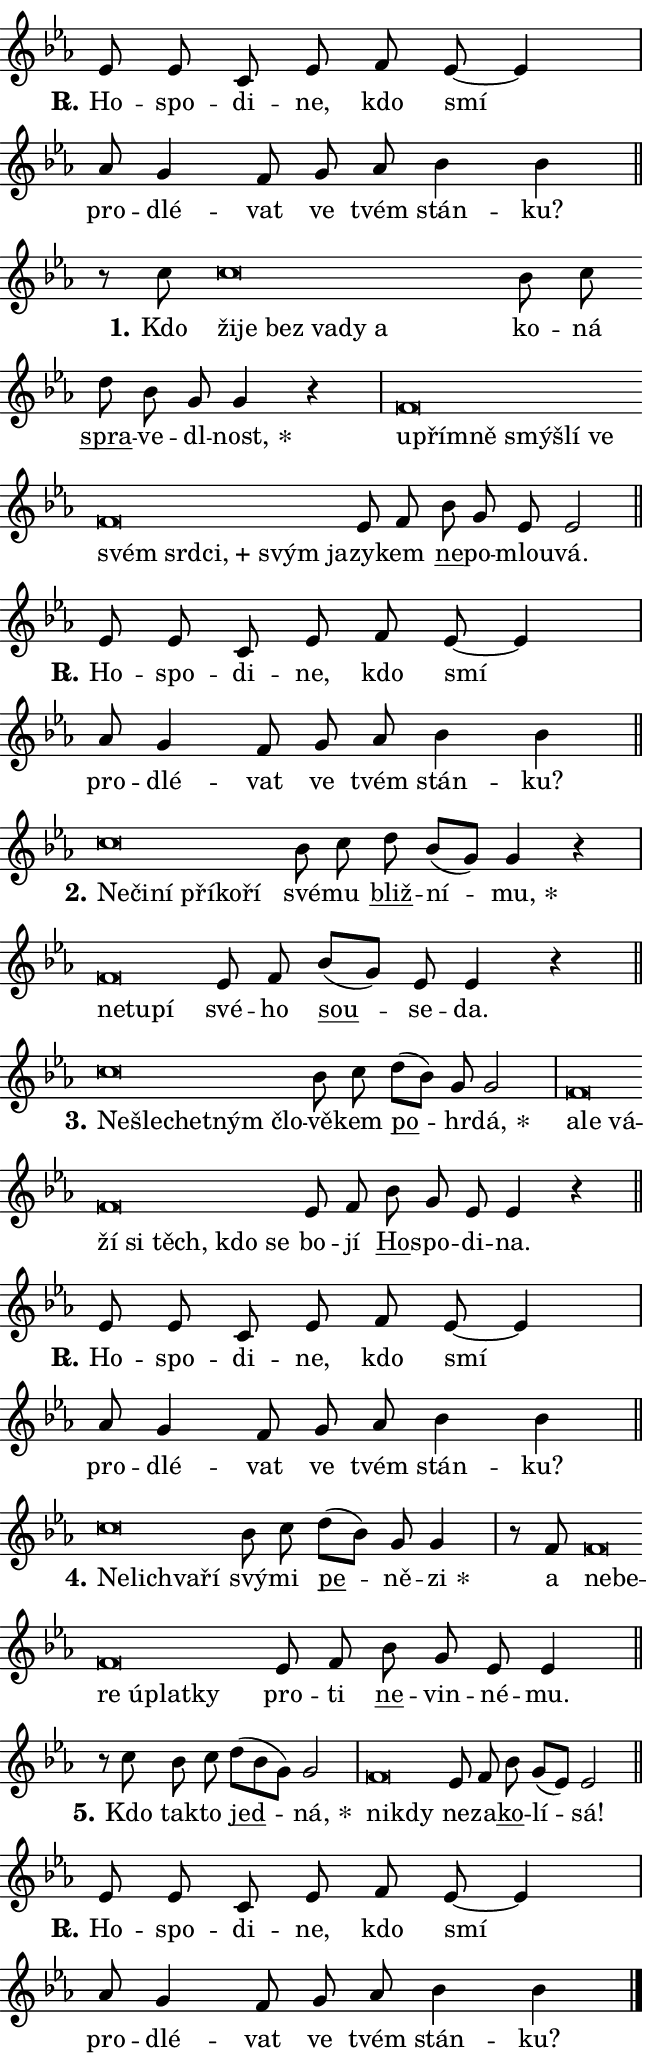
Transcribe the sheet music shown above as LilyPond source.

\version "2.24.0"
\header { tagline = "" }
\paper {
  indent = 0\cm
  top-margin = 0\cm
  right-margin = 0.13\cm % to fit lyric hyphens
  bottom-margin = 0\cm
  left-margin = 0\cm
  paper-width = 11\cm
  page-breaking = #ly:one-page-breaking
  system-system-spacing.basic-distance = #11
  score-system-spacing.basic-distance = #11
  ragged-last = ##f
}


%% Author: Thomas Morley
%% https://lists.gnu.org/archive/html/lilypond-user/2020-05/msg00002.html
#(define (line-position grob)
"Returns position of @var[grob} in current system:
   @code{'start}, if at first time-step
   @code{'end}, if at last time-step
   @code{'middle} otherwise
"
  (let* ((col (ly:item-get-column grob))
         (ln (ly:grob-object col 'left-neighbor))
         (rn (ly:grob-object col 'right-neighbor))
         (col-to-check-left (if (ly:grob? ln) ln col))
         (col-to-check-right (if (ly:grob? rn) rn col))
         (break-dir-left
           (and
             (ly:grob-property col-to-check-left 'non-musical #f)
             (ly:item-break-dir col-to-check-left)))
         (break-dir-right
           (and
             (ly:grob-property col-to-check-right 'non-musical #f)
             (ly:item-break-dir col-to-check-right))))
        (cond ((eqv? 1 break-dir-left) 'start)
              ((eqv? -1 break-dir-right) 'end)
              (else 'middle))))

#(define (tranparent-at-line-position vctor)
  (lambda (grob)
  "Relying on @code{line-position} select the relevant enry from @var{vctor}.
Used to determine transparency,"
    (case (line-position grob)
      ((end) (not (vector-ref vctor 0)))
      ((middle) (not (vector-ref vctor 1)))
      ((start) (not (vector-ref vctor 2))))))

noteHeadBreakVisibility =
#(define-music-function (break-visibility)(vector?)
"Makes @code{NoteHead}s transparent relying on @var{break-visibility}"
#{
  \override NoteHead.transparent =
    #(tranparent-at-line-position break-visibility)
#})

#(define delete-ledgers-for-transparent-note-heads
  (lambda (grob)
    "Reads whether a @code{NoteHead} is transparent.
If so this @code{NoteHead} is removed from @code{'note-heads} from
@var{grob}, which is supposed to be @code{LedgerLineSpanner}.
As a result ledgers are not printed for this @code{NoteHead}"
    (let* ((nhds-array (ly:grob-object grob 'note-heads))
           (nhds-list
             (if (ly:grob-array? nhds-array)
                 (ly:grob-array->list nhds-array)
                 '()))
           ;; Relies on the transparent-property being done before
           ;; Staff.LedgerLineSpanner.after-line-breaking is executed.
           ;; This is fragile ...
           (to-keep
             (remove
               (lambda (nhd)
                 (ly:grob-property nhd 'transparent #f))
               nhds-list)))
      ;; TODO find a better method to iterate over grob-arrays, similiar
      ;; to filter/remove etc for lists
      ;; For now rebuilt from scratch
      (set! (ly:grob-object grob 'note-heads)  '())
      (for-each
        (lambda (nhd)
          (ly:pointer-group-interface::add-grob grob 'note-heads nhd))
        to-keep))))

squashNotes = {
  \override NoteHead.X-extent = #'(-0.2 . 0.2)
  \override NoteHead.Y-extent = #'(-0.75 . 0)
  \override NoteHead.stencil =
    #(lambda (grob)
       (let ((pos (ly:grob-property grob 'staff-position)))
         (begin
           (if (< pos -7) (display "ERROR: Lower brevis then expected\n") (display ""))
           (if (<= pos -6) ly:text-interface::print ly:note-head::print))))
}
unSquashNotes = {
  \revert NoteHead.X-extent
  \revert NoteHead.Y-extent
  \revert NoteHead.stencil
}

hideNotes = \noteHeadBreakVisibility #begin-of-line-visible
unHideNotes = \noteHeadBreakVisibility #all-visible

% work-around for resetting accidentals
% https://lilypond.org/doc/v2.23/Documentation/notation/displaying-rhythms#unmetered-music
cadenzaMeasure = {
  \cadenzaOff
  \partial 1024 s1024
  \cadenzaOn
}

#(define-markup-command (accent layout props text) (markup?)
  "Underline accented syllable"
  (interpret-markup layout props
    #{\markup \override #'(offset . 4.3) \underline { #text }#}))

responsum = \markup \concat {
  "R" \hspace #-1.05 \path #0.1 #'((moveto 0 0.07) (lineto 0.9 0.8)) \hspace #0.05 "."
}

spaceSize = #0.6828661417322834 % exact space size for TeX Gyre Schola

\layout {
  \context {
    \Staff
    \remove "Time_signature_engraver"
    \override LedgerLineSpanner.after-line-breaking = #delete-ledgers-for-transparent-note-heads
  }
  \context {
    \Lyrics {
      \override LyricSpace.minimum-distance = \spaceSize
      \override LyricText.font-name = #"TeX Gyre Schola"
      \override LyricText.font-size = 1
      \override StanzaNumber.font-name = #"TeX Gyre Schola Bold"
      \override StanzaNumber.font-size = 1
    }
  }
  \context {
    \Score 
    \override NoteHead.text =
      #(lambda (grob) 
        (let ((pos (ly:grob-property grob 'staff-position)))
          #{\markup {
            \combine
              \halign #-0.55 \raise #(if (= pos -6) 0 0.5) \override #'(thickness . 2) \draw-line #'(3.2 . 0)
              \musicglyph "noteheads.sM1"
          }#}))
  }
}

% magnetic-lyrics.ily
%
%   written by
%     Jean Abou Samra <jean@abou-samra.fr>
%     Werner Lemberg <wl@gnu.org>
%
%   adapted by
%     Jiri Hon <jiri.hon@gmail.com>
%
% Version 2022-Apr-15

% https://www.mail-archive.com/lilypond-user@gnu.org/msg149350.html

#(define (Left_hyphen_pointer_engraver context)
   "Collect syllable-hyphen-syllable occurrences in lyrics and store
them in properties.  This engraver only looks to the left.  For
example, if the lyrics input is @code{foo -- bar}, it does the
following.

@itemize @bullet
@item
Set the @code{text} property of the @code{LyricHyphen} grob between
@q{foo} and @q{bar} to @code{foo}.

@item
Set the @code{left-hyphen} property of the @code{LyricText} grob with
text @q{foo} to the @code{LyricHyphen} grob between @q{foo} and
@q{bar}.
@end itemize

Use this auxiliary engraver in combination with the
@code{lyric-@/text::@/apply-@/magnetic-@/offset!} hook."
   (let ((hyphen #f)
         (text #f))
     (make-engraver
      (acknowledgers
       ((lyric-syllable-interface engraver grob source-engraver)
        (set! text grob)))
      (end-acknowledgers
       ((lyric-hyphen-interface engraver grob source-engraver)
        ;(when (not (grob::has-interface grob 'lyric-space-interface))
          (set! hyphen grob)));)
      ((stop-translation-timestep engraver)
       (when (and text hyphen)
         (ly:grob-set-object! text 'left-hyphen hyphen))
       (set! text #f)
       (set! hyphen #f)))))

#(define (lyric-text::apply-magnetic-offset! grob)
   "If the space between two syllables is less than the value in
property @code{LyricText@/.details@/.squash-threshold}, move the right
syllable to the left so that it gets concatenated with the left
syllable.

Use this function as a hook for
@code{LyricText@/.after-@/line-@/breaking} if the
@code{Left_@/hyphen_@/pointer_@/engraver} is active."
   (let ((hyphen (ly:grob-object grob 'left-hyphen #f)))
     (when hyphen
       (let ((left-text (ly:spanner-bound hyphen LEFT)))
         (when (grob::has-interface left-text 'lyric-syllable-interface)
           (let* ((common (ly:grob-common-refpoint grob left-text X))
                  (this-x-ext (ly:grob-extent grob common X))
                  (left-x-ext
                   (begin
                     ;; Trigger magnetism for left-text.
                     (ly:grob-property left-text 'after-line-breaking)
                     (ly:grob-extent left-text common X)))
                  ;; `delta` is the gap width between two syllables.
                  (delta (- (interval-start this-x-ext)
                            (interval-end left-x-ext)))
                  (details (ly:grob-property grob 'details))
                  (threshold (assoc-get 'squash-threshold details 0.2)))
             (when (< delta threshold)
               (let* (;; We have to manipulate the input text so that
                      ;; ligatures crossing syllable boundaries are not
                      ;; disabled.  For languages based on the Latin
                      ;; script this is essentially a beautification.
                      ;; However, for non-Western scripts it can be a
                      ;; necessity.
                      (lt (ly:grob-property left-text 'text))
                      (rt (ly:grob-property grob 'text))
                      (is-space (grob::has-interface hyphen 'lyric-space-interface))
                      (space (if is-space " " ""))
                      (extra-delta (if is-space spaceSize 0))
                      ;; Append new syllable.
                      (ltrt-space (if (and (string? lt) (string? rt))
                                (string-append lt space rt)
                                (make-concat-markup (list lt space rt))))
                      ;; Right-align `ltrt` to the right side.
                      (ltrt-space-markup (grob-interpret-markup
                               grob
                               (make-translate-markup
                                (cons (interval-length this-x-ext) 0)
                                (make-right-align-markup ltrt-space)))))
                 (begin
                   ;; Don't print `left-text`.
                   (ly:grob-set-property! left-text 'stencil #f)
                   ;; Set text and stencil (which holds all collected
                   ;; syllables so far) and shift it to the left.
                   (ly:grob-set-property! grob 'text ltrt-space)
                   (ly:grob-set-property! grob 'stencil ltrt-space-markup)
                   (ly:grob-translate-axis! grob (- (- delta extra-delta)) X))))))))))


#(define (lyric-hyphen::displace-bounds-first grob)
   ;; Make very sure this callback isn't triggered too early.
   (let ((left (ly:spanner-bound grob LEFT))
         (right (ly:spanner-bound grob RIGHT)))
     (ly:grob-property left 'after-line-breaking)
     (ly:grob-property right 'after-line-breaking)
     (ly:lyric-hyphen::print grob)))

squashThreshold = #0.4

\layout {
  \context {
    \Lyrics
    \consists #Left_hyphen_pointer_engraver
    \override LyricText.after-line-breaking =
      #lyric-text::apply-magnetic-offset!
    \override LyricHyphen.stencil = #lyric-hyphen::displace-bounds-first
    \override LyricText.details.squash-threshold = \squashThreshold
    \override LyricHyphen.minimum-distance = 0
    \override LyricHyphen.minimum-length = \squashThreshold
  }
}

squashText = \override LyricText.details.squash-threshold = 9999
unSquashText = \override LyricText.details.squash-threshold = \squashThreshold

leftText = \override LyricText.self-alignment-X = #LEFT
unLeftText = \revert LyricText.self-alignment-X

starOffset = #(lambda (grob) 
                (let ((x_offset (ly:self-alignment-interface::aligned-on-x-parent grob)))
                  (if (= x_offset 0) 0 (+ x_offset 1.2))))

star = #(define-music-function (syllable)(string?)
"Append star separator at the end of a syllable"
#{
  \once \override LyricText.X-offset = #starOffset
  \lyricmode { \markup {
    #syllable
    \override #'((font-name . "TeX Gyre Schola Bold")) \hspace #0.2 \lower #0.65 \larger "*"
  } }
#})

starAccent = #(define-music-function (syllable)(string?)
"Append star separator at the end of a syllable and make accent"
#{
  \once \override LyricText.X-offset = #starOffset
  \lyricmode { \markup {
    \accent #syllable
    \override #'((font-name . "TeX Gyre Schola Bold")) \hspace #0.2 \lower #0.65 \larger "*"
  } }
#})

breath = #(define-music-function (syllable)(string?)
"Append breathing indicator at the end of a syllable"
#{
  \lyricmode { \markup { #syllable "+" } }
#})

optionalBreath = #(define-music-function (syllable)(string?)
"Append optional breathing indicator at the end of a syllable"
#{
  \lyricmode { \markup { #syllable "(+)" } }
#})


\score {
    <<
        \new Voice = "melody" { \cadenzaOn \key es \major \relative { es'8 es c es \bar "" f es~ es4 \cadenzaMeasure \bar "|" as8 g4 f8 \bar "" g as bes4 bes \cadenzaMeasure \bar "||" \break } }
        \new Lyrics \lyricsto "melody" { \lyricmode { \set stanza = \responsum
Ho -- spo -- di -- ne, kdo smí pro -- dlé -- vat ve tvém stán -- ku? } }
    >>
    \layout {}
}

\score {
    <<
        \new Voice = "melody" { \cadenzaOn \key es \major \relative { r8 c''8 \squashNotes c\breve*1/16 \hideNotes \breve*1/16 \bar "" \breve*1/16 \bar "" \breve*1/16 \bar "" \breve*1/16 \breve*1/16 \bar "" \unHideNotes \unSquashNotes bes8 c \bar "" d bes g g4 r \cadenzaMeasure \bar "|" \squashNotes f\breve*1/16 \hideNotes \breve*1/16 \bar "" \breve*1/16 \bar "" \breve*1/16 \bar "" \breve*1/16 \bar "" \breve*1/16 \bar "" \breve*1/16 \bar "" \breve*1/16 \bar "" \breve*1/16 \bar "" \breve*1/16 \breve*1/16 \bar "" \unHideNotes \unSquashNotes es8 f \bar "" bes g es es2 \cadenzaMeasure \bar "||" \break } }
        \new Lyrics \lyricsto "melody" { \lyricmode { \set stanza = "1."
Kdo \leftText ži -- \squashText je bez va -- dy a \unLeftText \unSquashText ko -- ná \markup \accent spra -- ve -- dl -- \star nost, \leftText u -- \squashText přím -- ně smý -- šlí ve svém srd -- \breath "ci," svým ja -- \unLeftText \unSquashText zy -- kem \markup \accent ne -- po -- mlou -- vá. } }
    >>
    \layout {}
}

\score {
    <<
        \new Voice = "melody" { \cadenzaOn \key es \major \relative { es'8 es c es \bar "" f es~ es4 \cadenzaMeasure \bar "|" as8 g4 f8 \bar "" g as bes4 bes \cadenzaMeasure \bar "||" \break } }
        \new Lyrics \lyricsto "melody" { \lyricmode { \set stanza = \responsum
Ho -- spo -- di -- ne, kdo smí pro -- dlé -- vat ve tvém stán -- ku? } }
    >>
    \layout {}
}

\score {
    <<
        \new Voice = "melody" { \cadenzaOn \key es \major \relative { \squashNotes c''\breve*1/16 \hideNotes \breve*1/16 \bar "" \breve*1/16 \bar "" \breve*1/16 \bar "" \breve*1/16 \breve*1/16 \bar "" \unHideNotes \unSquashNotes bes8 c \bar "" d bes[( g)] g4 r \cadenzaMeasure \bar "|" \squashNotes f\breve*1/16 \hideNotes \breve*1/16 \breve*1/16 \bar "" \unHideNotes \unSquashNotes es8 f \bar "" bes[( g)] es es4 r \cadenzaMeasure \bar "||" \break } }
        \new Lyrics \lyricsto "melody" { \lyricmode { \set stanza = "2."
\leftText Ne -- \squashText či -- ní pří -- ko -- ří \unLeftText \unSquashText své -- mu \markup \accent bliž -- ní -- \star mu, \leftText ne -- \squashText tu -- pí \unLeftText \unSquashText své -- ho \markup \accent sou -- se -- da. } }
    >>
    \layout {}
}

\score {
    <<
        \new Voice = "melody" { \cadenzaOn \key es \major \relative { \squashNotes c''\breve*1/16 \hideNotes \breve*1/16 \bar "" \breve*1/16 \bar "" \breve*1/16 \breve*1/16 \bar "" \unHideNotes \unSquashNotes bes8 c \bar "" d[( bes)] g g2 \cadenzaMeasure \bar "|" \squashNotes f\breve*1/16 \hideNotes \breve*1/16 \bar "" \breve*1/16 \bar "" \breve*1/16 \bar "" \breve*1/16 \bar "" \breve*1/16 \bar "" \breve*1/16 \breve*1/16 \bar "" \unHideNotes \unSquashNotes es8 f \bar "" bes g es es4 r \cadenzaMeasure \bar "||" \break } }
        \new Lyrics \lyricsto "melody" { \lyricmode { \set stanza = "3."
\leftText Ne -- \squashText šle -- chet -- ným člo -- \unLeftText \unSquashText vě -- kem \markup \accent po -- hr -- \star dá, \leftText a -- \squashText le vá -- ží si těch, kdo se \unLeftText \unSquashText bo -- jí \markup \accent Ho -- spo -- di -- na. } }
    >>
    \layout {}
}

\score {
    <<
        \new Voice = "melody" { \cadenzaOn \key es \major \relative { es'8 es c es \bar "" f es~ es4 \cadenzaMeasure \bar "|" as8 g4 f8 \bar "" g as bes4 bes \cadenzaMeasure \bar "||" \break } }
        \new Lyrics \lyricsto "melody" { \lyricmode { \set stanza = \responsum
Ho -- spo -- di -- ne, kdo smí pro -- dlé -- vat ve tvém stán -- ku? } }
    >>
    \layout {}
}

\score {
    <<
        \new Voice = "melody" { \cadenzaOn \key es \major \relative { \squashNotes c''\breve*1/16 \hideNotes \breve*1/16 \breve*1/16 \bar "" \unHideNotes \unSquashNotes bes8 c \bar "" d[( bes)] g g4 \cadenzaMeasure \bar "|" r8 f8 \squashNotes f\breve*1/16 \hideNotes \breve*1/16 \bar "" \breve*1/16 \bar "" \breve*1/16 \bar "" \breve*1/16 \breve*1/16 \bar "" \unHideNotes \unSquashNotes es8 f \bar "" bes g es es4 \cadenzaMeasure \bar "||" \break } }
        \new Lyrics \lyricsto "melody" { \lyricmode { \set stanza = "4."
\leftText Ne -- \squashText lichva -- ří \unLeftText \unSquashText svý -- mi \markup \accent pe -- ně -- \star zi a \leftText ne -- \squashText be -- re ú -- plat -- ky \unLeftText \unSquashText pro -- ti \markup \accent ne -- vin -- né -- mu. } }
    >>
    \layout {}
}

\score {
    <<
        \new Voice = "melody" { \cadenzaOn \key es \major \relative { r8 c''8 bes8 c \bar "" d[( bes g)] g2 \cadenzaMeasure \bar "|" \squashNotes f\breve*1/16 \hideNotes \breve*1/16 \bar "" \unHideNotes \unSquashNotes es8 f \bar "" bes g[( es)] es2 \cadenzaMeasure \bar "||" \break } }
        \new Lyrics \lyricsto "melody" { \lyricmode { \set stanza = "5."
Kdo tak -- to \markup \accent jed -- \star ná, \leftText ni -- \squashText kdy \unLeftText \unSquashText ne -- za -- \markup \accent ko -- lí -- sá! } }
    >>
    \layout {}
}

\score {
    <<
        \new Voice = "melody" { \cadenzaOn \key es \major \relative { es'8 es c es \bar "" f es~ es4 \cadenzaMeasure \bar "|" as8 g4 f8 \bar "" g as bes4 bes \cadenzaMeasure \bar "||" \break } \bar "|." }
        \new Lyrics \lyricsto "melody" { \lyricmode { \set stanza = \responsum
Ho -- spo -- di -- ne, kdo smí pro -- dlé -- vat ve tvém stán -- ku? } }
    >>
    \layout {}
}
